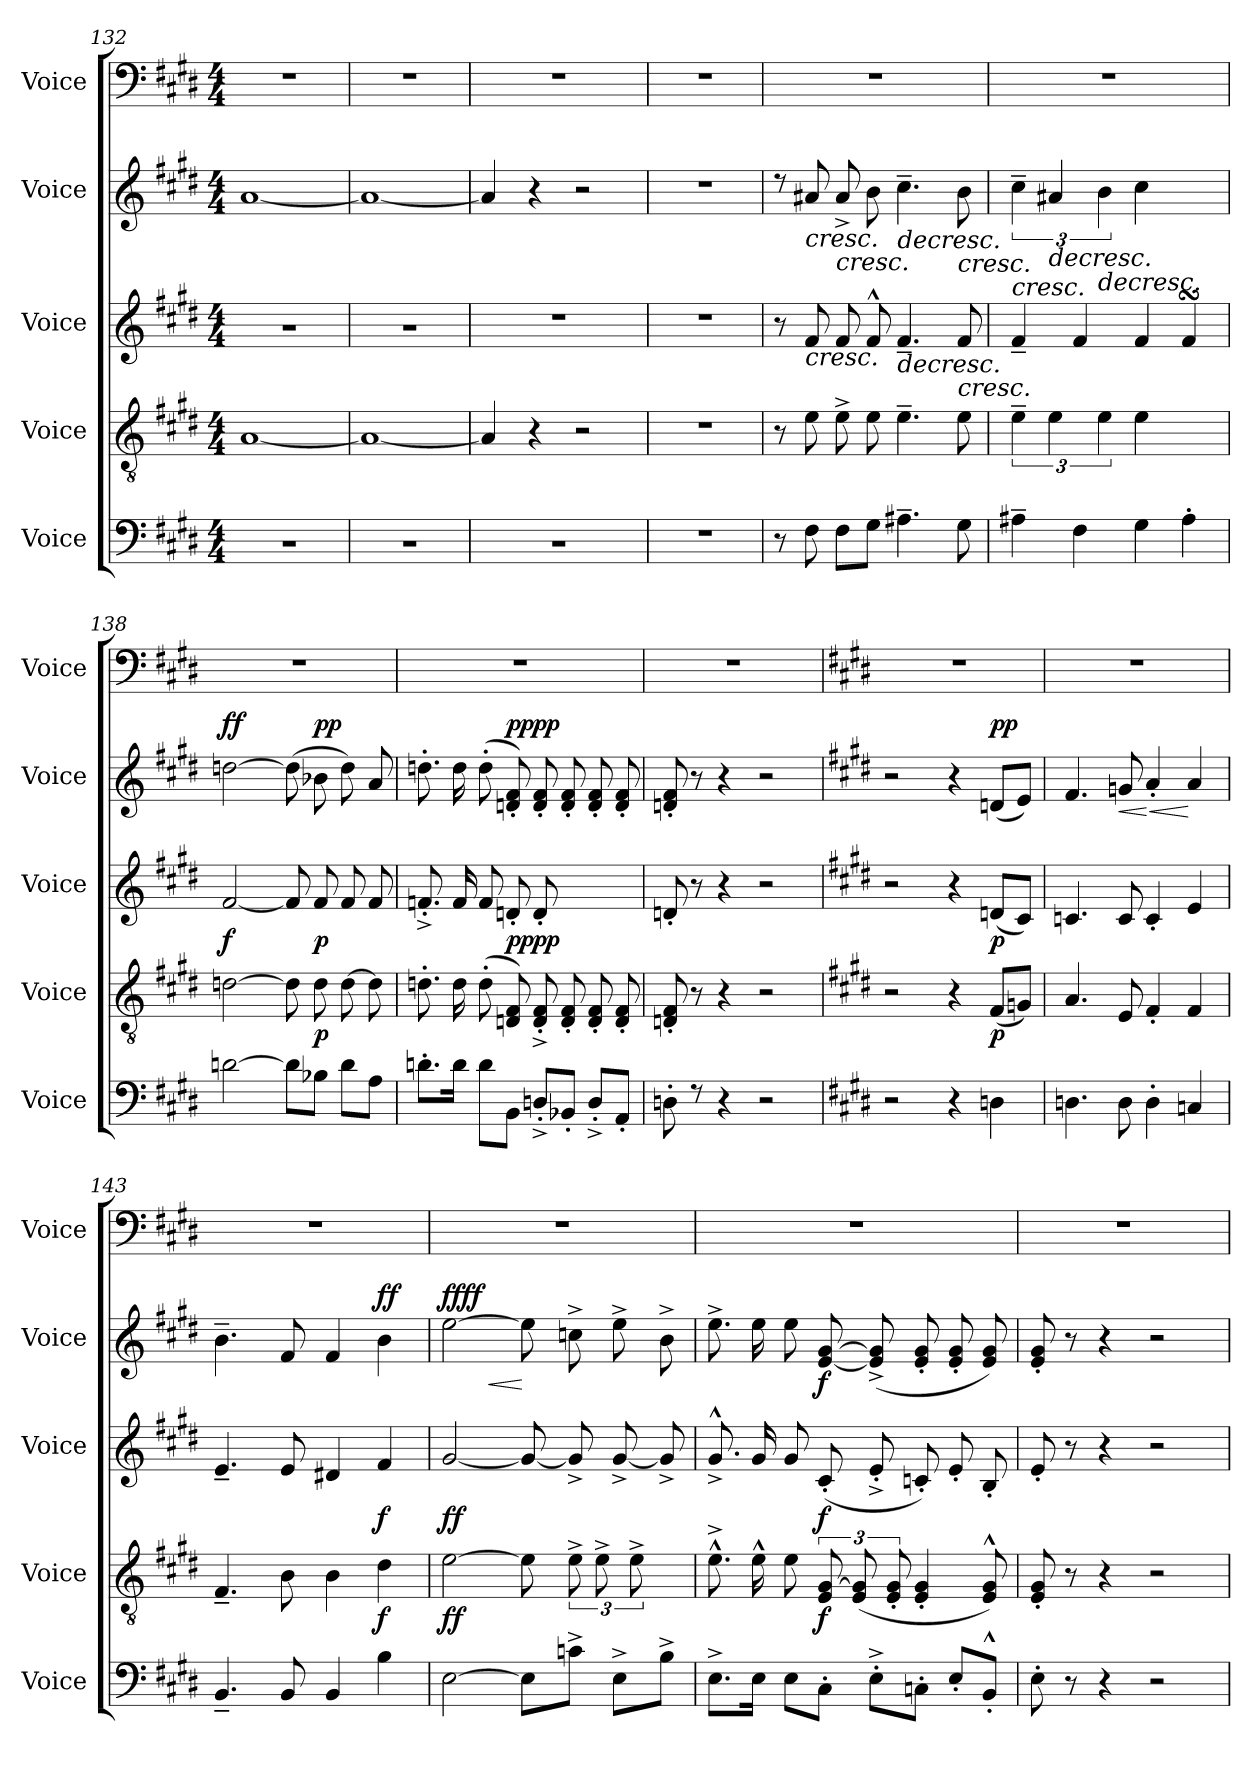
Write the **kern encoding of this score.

**kern	**kern	**dynam	**kern	**dynam	**kern	**dynam	**kern
*part5	*part4	*part4	*part3	*part3	*part2	*part2	*part1
*staff5	*staff4	*staff4	*staff3	*staff3	*staff2	*staff2	*staff1
*I"Voice	*I"Voice	*	*I"Voice	*	*I"Voice	*	*I"Voice
*I'Voice	*I'Voice	*	*I'Voice	*	*I'Voice	*	*I'Voice
*clefF4	*clefGv2	*	*clefG2	*	*clefG2	*	*clefF4
*k[f#c#g#d#]	*k[f#c#g#d#]	*	*k[f#c#g#d#]	*	*k[f#c#g#d#]	*	*k[f#c#g#d#]
*M4/4	*M4/4	*	*M4/4	*	*M4/4	*	*M4/4
=132	=132	=132	=132	=132	=132	=132	=132
1rE	[<1A	.	1rcc	.	[<1a	.	1r
=133	=133	=133	=133	=133	=133	=133	=133
1rE	1A_<	.	1rcc	.	1a_<	.	1r
!!LO:LB:g=z
=134	=134	=134	=134	=134	=134	=134	=134
1rE	4A/]	.	1rdd	.	4a/]	.	1r
.	4r	.	.	.	4r	.	.
.	2rc	.	.	.	2rcc	.	.
=135	=135	=135	=135	=135	=135	=135	=135
1r	1r	.	1r	.	1r	.	1r
=136	=136	=136	=136	=136	=136	=136	=136
8r	8r	.	8r	.	8rcc	.	1r
!	!	!	!	!LO:HP:b	!	!LO:HP:b	!
8F#\	8e\	.	8f#/	<	8a#X/	<	.
!	!	!	!	!	!	!LO:HP:b	!
8F#\L	8e^<\	.	8f#Z</	.	8a#^<Z</	<	.
8G#\J	8e\	.	8f#^^>/	.	8b\	.	.
!	!	!	!	!LO:HP:b	!	!LO:HP:b	!
4.A#X~>\	4.e~>\	.	4.f#~>/	>	4.cc#~>\	>	.
!	!	!	!	!LO:HP:b	!	!LO:HP:b	!
8G#\	8e\	.	8f#Z</	<	8bZ<\	<	.
=137	=137	=137	=137	=137	=137	=137	=137
!	!	!	!	!	!	!LO:HP:b	!
4A#X~>\	6e~>\	.	4f#~>/	.	6cc#~>\	<	1r
!	!	!	!	!	!	!LO:HP:b	!
.	6e\	.	.	.	6a#X/	>	.
4F#\	.	.	4f#/	.	.	.	.
!	!	!	!	!	!	!LO:HP:b	!
.	6e\	.	.	.	6b\	>	.
4G#\	4e\	.	4f#/	.	4cc#Z<\	[	.
4A#'<\	4ryy	.	4f#sSSSZ</	.	4ryy	.	.
!!LO:LB:g=z
=138	=138	=138	=138	=138	=138	=138	=138
!	!	!	!	!LO:DY:b	!	!LO:DY:a	!
!	!	!	!	!	!	!LO:DY:n=1:b	!
[>2dn\	[>2dn\	.	[<2f#/	f	[>2ddn\	f f	1r
8d\L]	8d\]	.	8f#/]	[	(<8dd\]	[	.
!	!	!LO:DY:b	!	!LO:DY:b	!	!LO:DY:n=2:a	!
!	!	!	!	!	!	!LO:DY:n=3:b	!
8B-X\J	8d\	p	8f#/	p	8b-X\	] p p	.
8d\L	[<8d\	.	8f#/	.	8dd\)	.	.
8A\J	8d\]	.	8f#/	.	8a/	.	.
=139	=139	=139	=139	=139	=139	=139	=139
8.dn'<\L	8.dn'<\	.	8.fn^<'<'</	.	8.ddn'<'<Z<\	.	1r
16d\Jk	16d\	.	16f/	.	16ddZ<\	.	.
8d\L	(<8d'<\	.	8f/	.	(<8dd'<\	.	.
!	!	!LO:DY:a	!	!	!	!	!
!	!	!LO:DY:n=1:a	!	!	!	!	!
!	!	!LO:DY:n=2:b	!	!	!	!LO:DY:b	!
!	!	!	!	!	!	!LO:DY:n=1:a	!
8BB\J	8Dn/ 8F#/)	p p pp	8dn'>/	.	8dn/'> 8f#/'>)	pp pp	.
8Dn^<'>/L	8D/^<'> 8F#/^<'>	.	8d'>/	.	8d/'> 8f#/'>	.	.
8BB-X'>/J	8D/'> 8F#/'>	.	4.ryy	.	8d/'> 8f#/'>	.	.
8D^<'>/L	8D/'> 8F#/'>	.	.	.	8d/'> 8f#/'>	.	.
8AA'>/J	8D/'> 8F#/'>	.	.	.	8d/'>Z< 8f#/'>Z<	.	.
=140	=140	=140	=140	=140	=140	=140	=140
8Dn'>\	8Dn/'> 8F#/'>	.	8dn'>/	.	8dn/'> 8f#/'>	.	1r
8rE	8r	.	8r	.	8r	.	.
4r	4r	.	4r	.	4r	.	.
2rE	2r	.	2r	.	2r	.	.
!!LO:PB:g=z
=141	=141	=141	=141	=141	=141	=141	=141
*k[f#c#g#d#]	*k[f#c#g#d#]	*	*k[f#c#g#d#]	*	*k[f#c#g#d#]	*	*k[f#c#g#d#]
2rE	2r	.	2r	.	2r	.	1r
4r	4r	.	4r	.	4r	.	.
!	!	!LO:DY:b	!	!LO:DY:b	!	!LO:DY:a	!
!	!	!	!	!	!	!LO:DY:n=1:b	!
4Dn\	(<8F#/L	p	(<8dn/L	p	(<8dn/L	p p	.
.	8Gn/J)	.	8c#/J)	.	8e/J)	.	.
=142	=142	=142	=142	=142	=142	=142	=142
4.Dn\	4.A/	.	4.cn/	.	4.f#/	.	1r
!	!	!	!	!	!	!LO:HP:b	!
8D\	8E/	.	8c/	.	8gn/	<	.
!	!	!	!	!	!	!LO:HP:n=1:b	!
4D'<'<Z<\	4F#'<'</	.	4c'<'</	.	4a'<'</	[ <	.
4Cn/	4F#/	.	4e/	]	4a/	[ [ [	.
=143	=143	=143	=143	=143	=143	=143	=143
4.BB~>Z</	4.F#~>/	.	4.e~>/	.	4.b~>\	.	1r
8BB/	8B\	.	8e/	.	8f#/	.	.
4BB/	4B\	.	4d#X/	[	4f#/	]	.
!	!	!LO:DY:b	!	!LO:DY:b	!	!LO:DY:n=1:b	!
!	!	!	!	!	!	!LO:DY:n=2:a	!
4BZ<\	4d#\	f	4f#/	f	4b\	] f f	.
=144	=144	=144	=144	=144	=144	=144	=144
!	!	!LO:DY:b	!	!LO:DY:b	!	!LO:HP:b	!
!	!	!	!	!	!	!LO:DY:n=1:b	!
!	!	!	!	!	!	!LO:DY:n=2:a	!
[>2E\	[>2e\	ff	[<2g#/	ff	[>2ee\	< ff ff	1r
8E\L]	8e\]	.	8g#/_	.	8ee\]	[	.
8cn^>\J	12e^>\	.	8g#^>/]	.	8ccn^>\	.	.
.	12e^>\	.	.	.	.	.	.
8E^>\L	.	.	[>8g#^>/	.	8ee^>\	.	.
.	12e^>\	.	.	.	.	.	.
8B^>\J	8ryy	.	8g#^>/]	.	8b^>\	.	.
!!LO:LB:g=z
=145	=145	=145	=145	=145	=145	=145	=145
8.E^>\L	8.e^^>^>\	.	8.g#^^>^>/	.	8.ee^>Z<\	.	1r
16E\Jk	16e^^>\	.	16g#/	.	16eeZ<\	.	.
8E\L	8e\	.	8g#/	.	8ee\	.	.
!	!	!LO:DY:b	!	!LO:DY:b	!	!LO:DY:b	!
8C#'>\J	12E/ [>12G#/	f	(>8c#'>/	f	[<8e/ [>8g#/	f	.
.	(>12E/ 12G#/]	.	.	.	.	.	.
8E^<'>\L	.	.	8e^<'>/	.	(>8e/]^< 8g#/]^<	.	.
.	12E/'> 12G#/'>	.	.	.	.	.	.
8Cn'>\J	4E/'> 4G#/'>	.	8cn'>/)	.	8e/'> 8g#/'>	.	.
8E'>/L	.	.	8e'>/	.	8e/'> 8g#/'>	.	.
8BB^^>'>/J	8E/^^> 8G#/^^>)	.	8B'>/	.	8e/ 8g#/)	.	.
=146	=146	=146	=146	=146	=146	=146	=146
8E'>\	8E/'> 8G#/'>	.	8e'<'>/	.	8e/'> 8g#/'>	.	1r
8r	8r	.	8r	.	8r	.	.
4r	4r	.	4r	.	4r	.	.
2rE	2r	.	2r	.	2r	.	.
=	=	=	=	=	=	=	=
*-	*-	*-	*-	*-	*-	*-	*-
